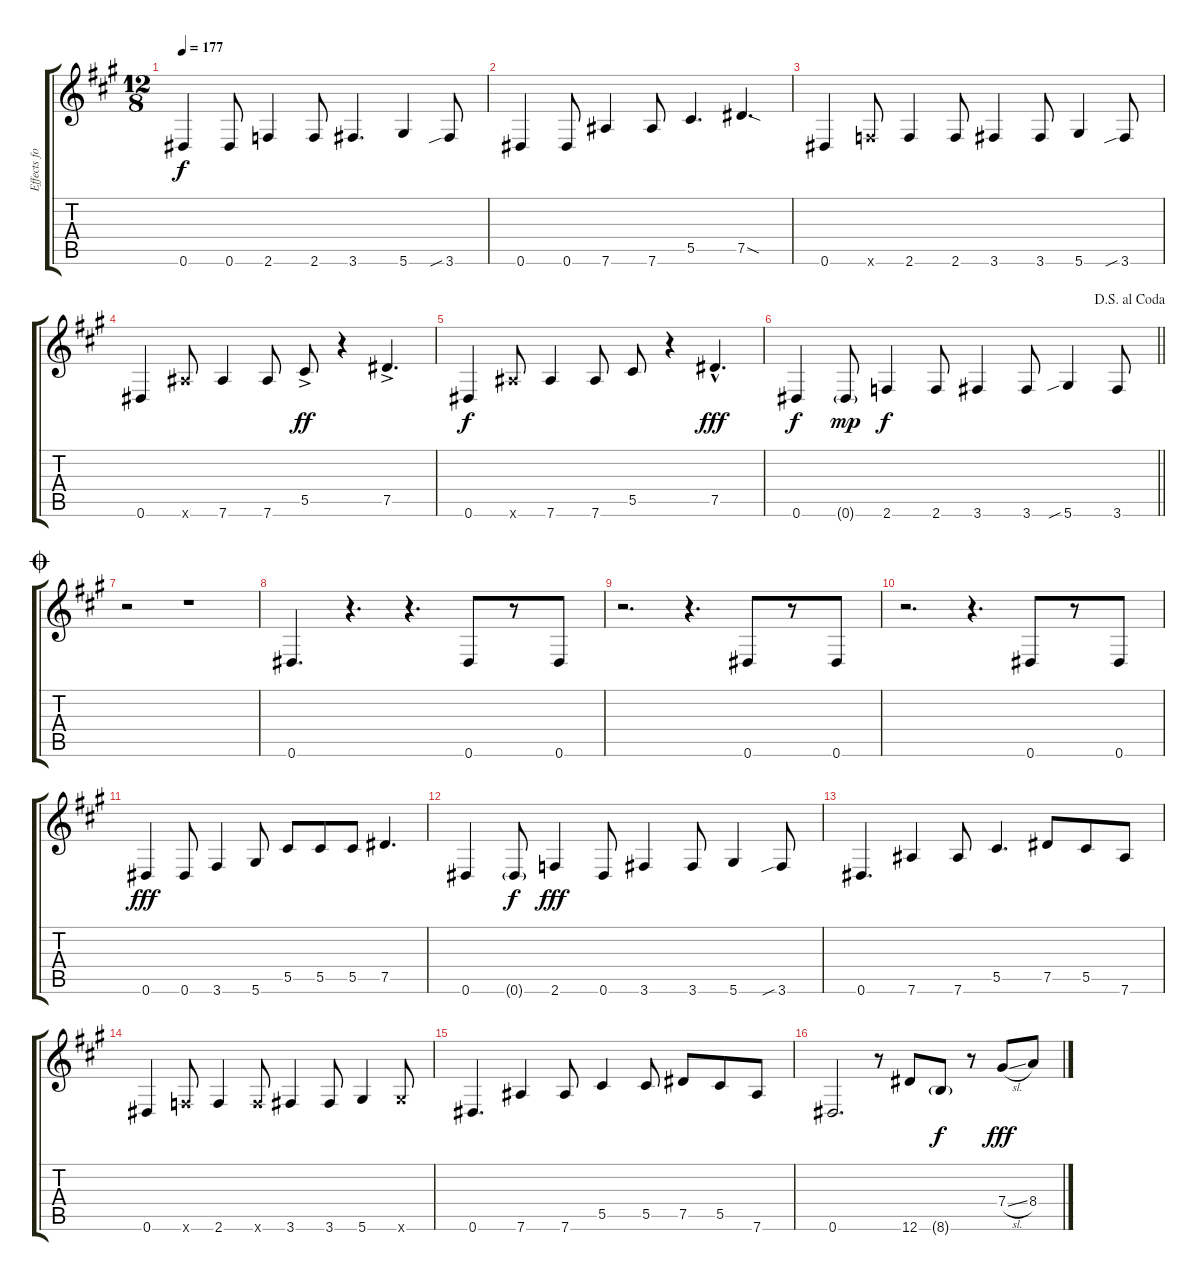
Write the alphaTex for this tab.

\track ("Effects for Bass Guitar" "Effects fo") {instrument acousticguitarsteel}
\staff {score tabs}
\tuning (Eb4 Bb3 Gb3 Db3 Ab2 Eb2) {hide}
\ts (12 8)
\tempo 177
\clef g2
\ks a
0.6.4{dy f} 0.6.8 2.6.4 2.6.8 3.6.4{d} 5.6.4 3.6{sib}.8 |
0.6.4 0.6.8 7.6.4 7.6.8 5.5.4{d} 7.5{sod}.4{d} |
0.6.4 2.6{x}.8 2.6.4 2.6.8 3.6.4 3.6.8 5.6.4 3.6{sib}.8 |
0.6.4 7.6{x}.8 7.6.4 7.6.8 5.5{ac}.8{dy ff} r.4 7.5{ac}.4{d} |
0.6.4{dy f} 7.6{x}.8 7.6.4 7.6.8 5.5.8 r.4 7.5{hac}.4{d dy fff} |
\jump dalsegnoalcoda
\barLineRight lightlight
0.6.4{dy f} 0.6{g}.8{dy mp} 2.6.4{dy f} 2.6.8 3.6.4 3.6.8 5.6{sib}.4 3.6.8 |
\jump coda
r.2 r.1 |
0.6.4{d} r.4{d} r.4{d} 0.6.8 r.8 0.6.8 |
r.2{d} r.4{d} 0.6.8 r.8 0.6.8 |
r.2{d} r.4{d} 0.6.8 r.8 0.6.8 |
0.6.4{dy fff} 0.6.8 3.6.4 5.6.8 5.5.8 5.5.8 5.5.8 7.5.4{d} |
0.6.4 0.6{g}.8{dy f} 2.6.4{dy fff} 0.6.8 3.6.4 3.6.8 5.6.4 3.6{sib}.8 |
0.6.4{d} 7.6.4 7.6.8 5.5.4{d} 7.5.8 5.5.8 7.6.8 |
0.6.4 2.6{x}.8 2.6.4 2.6{x}.8 3.6.4 3.6.8 5.6.4 5.6{x}.8 |
0.6.4{d} 7.6.4 7.6.8 5.5.4 5.5.8 7.5.8 5.5.8 7.6.8 |
0.6.2{d} r.8 12.6.8 8.6{g}.8{dy f} r.8 7.4{sl}.8{dy fff} 8.4.8
